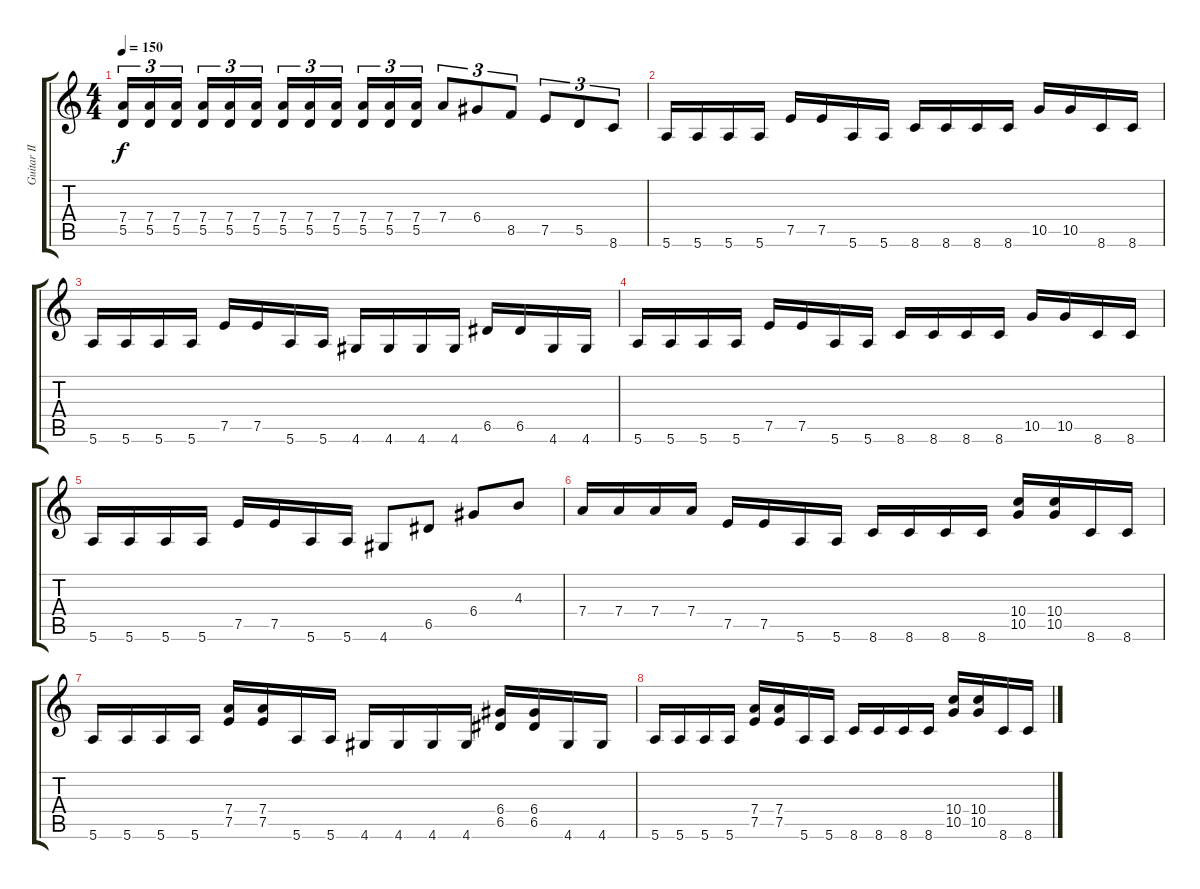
\track ("Guitar II" "Guitar II") {instrument distortionguitar}
\staff {score tabs}
\tuning (E4 B3 G3 D3 A2 E2) {hide}
\ts (4 4)
\tempo 150
\clef g2
\ks c
(7.4 5.5).16{tu (3 2) dy f} (7.4 5.5).16{tu (3 2)} (7.4 5.5).16{tu (3 2)} (7.4 5.5).16{tu (3 2)} (7.4 5.5).16{tu (3 2)} (7.4 5.5).16{tu (3 2)} (7.4 5.5).16{tu (3 2)} (7.4 5.5).16{tu (3 2)} (7.4 5.5).16{tu (3 2)} (7.4 5.5).16{tu (3 2)} (7.4 5.5).16{tu (3 2)} (7.4 5.5).16{tu (3 2)} 7.4.8{tu (3 2)} 6.4.8{tu (3 2)} 8.5.8{tu (3 2)} 7.5.8{tu (3 2)} 5.5.8{tu (3 2)} 8.6.8{tu (3 2)} |
5.6.16 5.6.16 5.6.16 5.6.16 7.5.16 7.5.16 5.6.16 5.6.16 8.6.16 8.6.16 8.6.16 8.6.16 10.5.16 10.5.16 8.6.16 8.6.16 |
5.6.16 5.6.16 5.6.16 5.6.16 7.5.16 7.5.16 5.6.16 5.6.16 4.6.16 4.6.16 4.6.16 4.6.16 6.5.16 6.5.16 4.6.16 4.6.16 |
5.6.16 5.6.16 5.6.16 5.6.16 7.5.16 7.5.16 5.6.16 5.6.16 8.6.16 8.6.16 8.6.16 8.6.16 10.5.16 10.5.16 8.6.16 8.6.16 |
5.6.16 5.6.16 5.6.16 5.6.16 7.5.16 7.5.16 5.6.16 5.6.16 4.6.8 6.5.8 6.4.8 4.3.8 |
7.4.16 7.4.16 7.4.16 7.4.16 7.5.16 7.5.16 5.6.16 5.6.16 8.6.16 8.6.16 8.6.16 8.6.16 (10.4 10.5).16 (10.4 10.5).16 8.6.16 8.6.16 |
5.6.16 5.6.16 5.6.16 5.6.16 (7.4 7.5).16 (7.4 7.5).16 5.6.16 5.6.16 4.6.16 4.6.16 4.6.16 4.6.16 (6.4 6.5).16 (6.4 6.5).16 4.6.16 4.6.16 |
5.6.16 5.6.16 5.6.16 5.6.16 (7.4 7.5).16 (7.4 7.5).16 5.6.16 5.6.16 8.6.16 8.6.16 8.6.16 8.6.16 (10.4 10.5).16 (10.4 10.5).16 8.6.16 8.6.16
